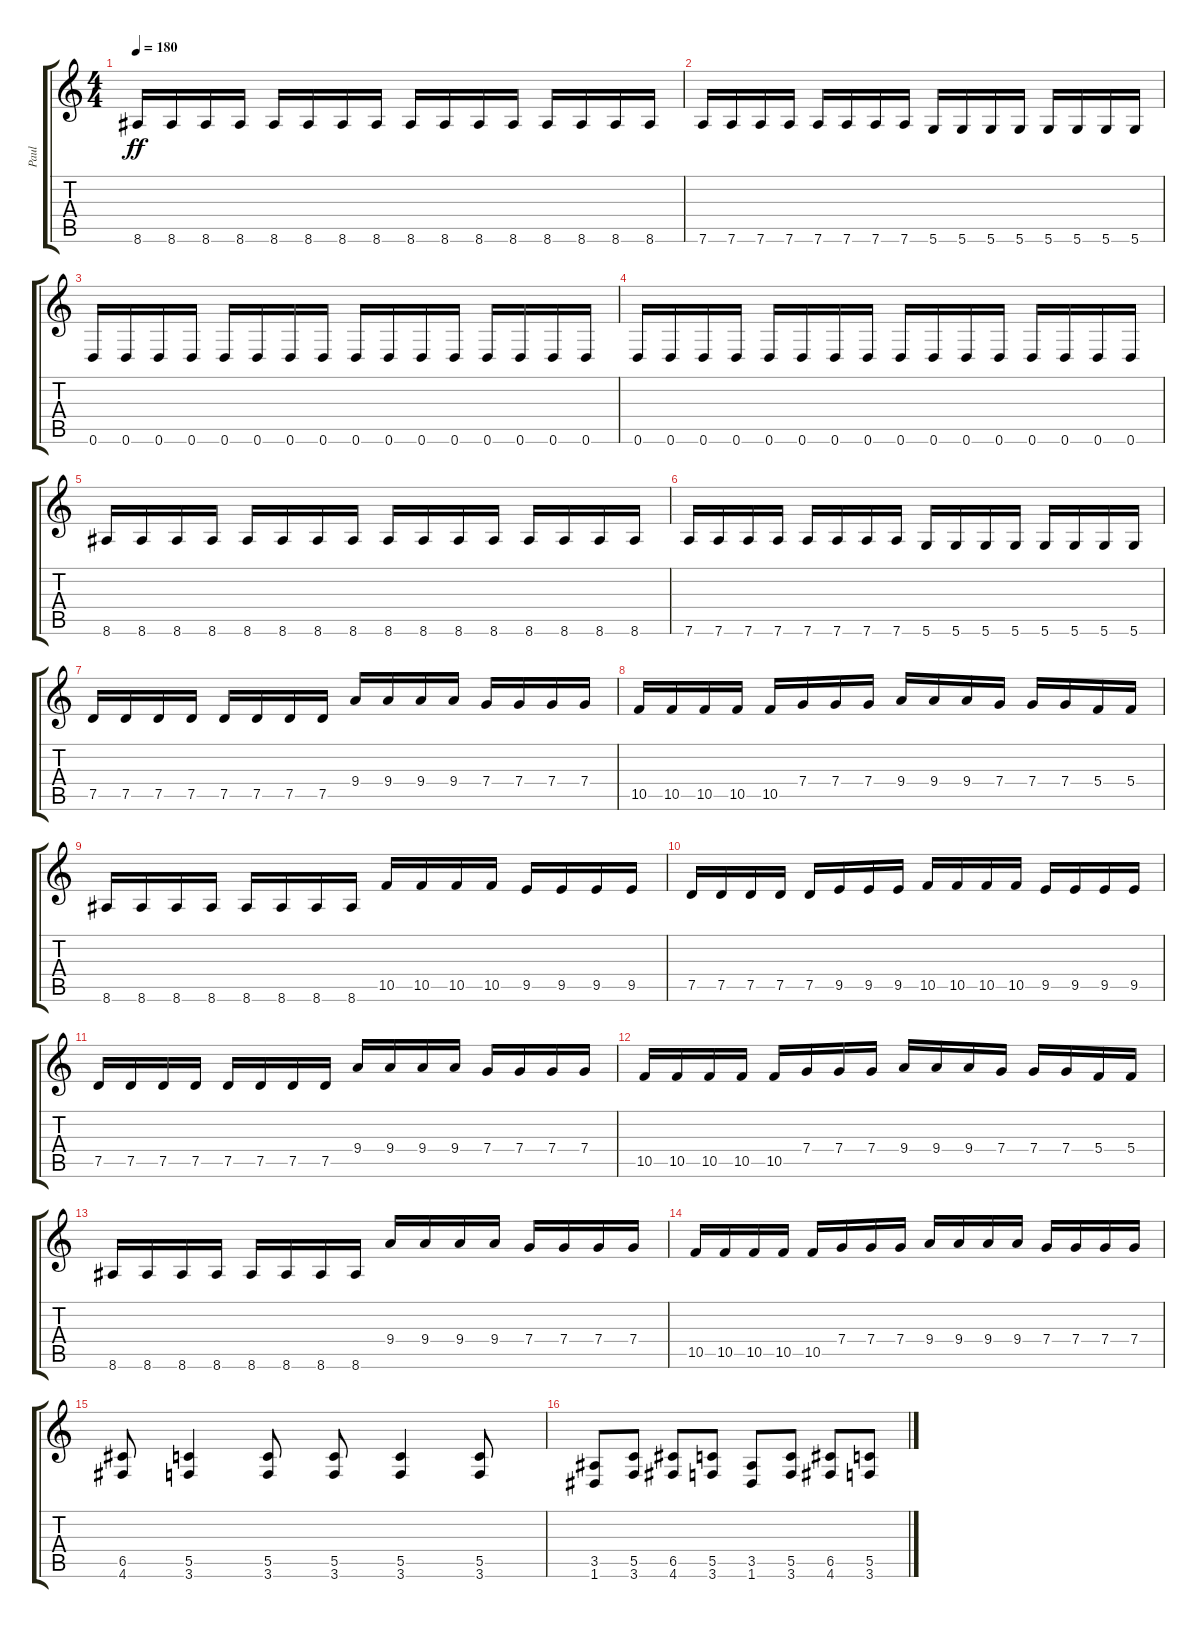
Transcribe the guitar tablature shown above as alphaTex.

\track ("Paul" "Paul") {instrument distortionguitar}
\staff {score tabs}
\tuning (D4 A3 F3 C3 G2 D2) {hide}
\ts (4 4)
\tempo 180
\clef g2
\ks c
8.6.16{dy ff} 8.6.16 8.6.16 8.6.16 8.6.16 8.6.16 8.6.16 8.6.16 8.6.16 8.6.16 8.6.16 8.6.16 8.6.16 8.6.16 8.6.16 8.6.16 |
7.6.16 7.6.16 7.6.16 7.6.16 7.6.16 7.6.16 7.6.16 7.6.16 5.6.16 5.6.16 5.6.16 5.6.16 5.6.16 5.6.16 5.6.16 5.6.16 |
0.6.16 0.6.16 0.6.16 0.6.16 0.6.16 0.6.16 0.6.16 0.6.16 0.6.16 0.6.16 0.6.16 0.6.16 0.6.16 0.6.16 0.6.16 0.6.16 |
0.6.16 0.6.16 0.6.16 0.6.16 0.6.16 0.6.16 0.6.16 0.6.16 0.6.16 0.6.16 0.6.16 0.6.16 0.6.16 0.6.16 0.6.16 0.6.16 |
8.6.16 8.6.16 8.6.16 8.6.16 8.6.16 8.6.16 8.6.16 8.6.16 8.6.16 8.6.16 8.6.16 8.6.16 8.6.16 8.6.16 8.6.16 8.6.16 |
7.6.16 7.6.16 7.6.16 7.6.16 7.6.16 7.6.16 7.6.16 7.6.16 5.6.16 5.6.16 5.6.16 5.6.16 5.6.16 5.6.16 5.6.16 5.6.16 |
7.5.16 7.5.16 7.5.16 7.5.16 7.5.16 7.5.16 7.5.16 7.5.16 9.4.16 9.4.16 9.4.16 9.4.16 7.4.16 7.4.16 7.4.16 7.4.16 |
10.5.16 10.5.16 10.5.16 10.5.16 10.5.16 7.4.16 7.4.16 7.4.16 9.4.16 9.4.16 9.4.16 7.4.16 7.4.16 7.4.16 5.4.16 5.4.16 |
8.6.16 8.6.16 8.6.16 8.6.16 8.6.16 8.6.16 8.6.16 8.6.16 10.5.16 10.5.16 10.5.16 10.5.16 9.5.16 9.5.16 9.5.16 9.5.16 |
7.5.16 7.5.16 7.5.16 7.5.16 7.5.16 9.5.16 9.5.16 9.5.16 10.5.16 10.5.16 10.5.16 10.5.16 9.5.16 9.5.16 9.5.16 9.5.16 |
7.5.16 7.5.16 7.5.16 7.5.16 7.5.16 7.5.16 7.5.16 7.5.16 9.4.16 9.4.16 9.4.16 9.4.16 7.4.16 7.4.16 7.4.16 7.4.16 |
10.5.16 10.5.16 10.5.16 10.5.16 10.5.16 7.4.16 7.4.16 7.4.16 9.4.16 9.4.16 9.4.16 7.4.16 7.4.16 7.4.16 5.4.16 5.4.16 |
8.6.16 8.6.16 8.6.16 8.6.16 8.6.16 8.6.16 8.6.16 8.6.16 9.4.16 9.4.16 9.4.16 9.4.16 7.4.16 7.4.16 7.4.16 7.4.16 |
10.5.16 10.5.16 10.5.16 10.5.16 10.5.16 7.4.16 7.4.16 7.4.16 9.4.16 9.4.16 9.4.16 9.4.16 7.4.16 7.4.16 7.4.16 7.4.16 |
(6.5 4.6).8 (5.5 3.6).4 (5.5 3.6).8 (5.5 3.6).8 (5.5 3.6).4 (5.5 3.6).8 |
(3.5 1.6).8 (5.5 3.6).8 (6.5 4.6).8 (5.5 3.6).8 (3.5 1.6).8 (5.5 3.6).8 (6.5 4.6).8 (5.5 3.6).8
